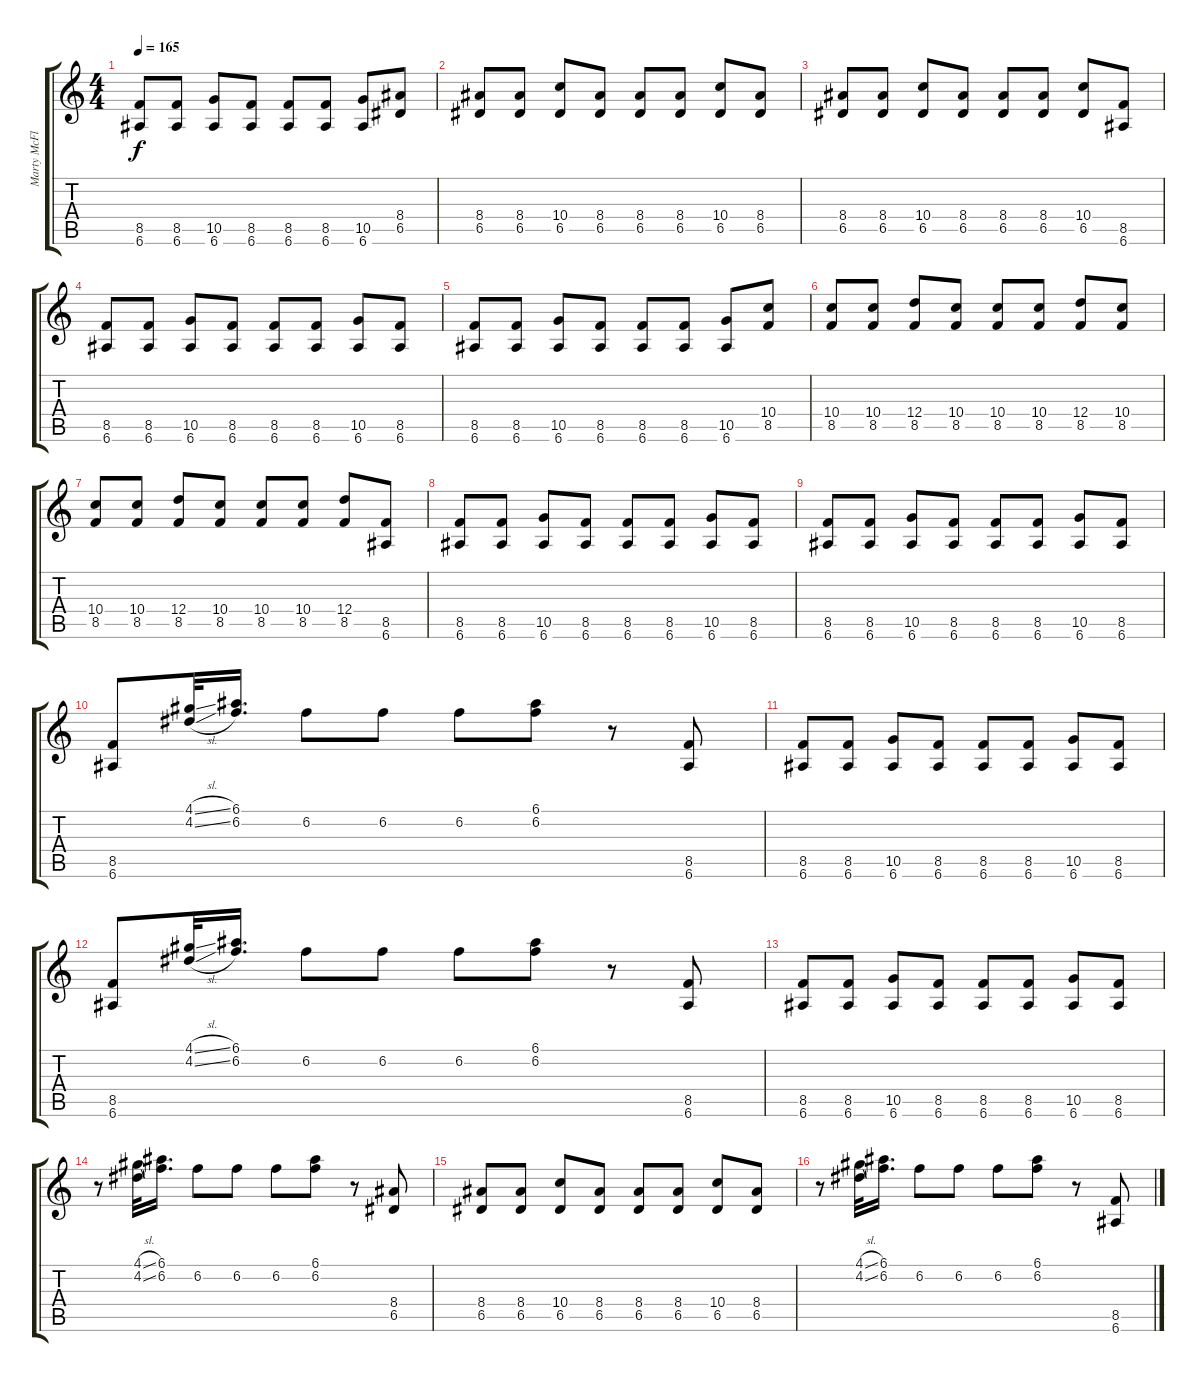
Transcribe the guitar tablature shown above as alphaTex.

\track ("Marty McFly" "Marty McFl") {instrument overdrivenguitar}
\staff {score tabs}
\tuning (E4 B3 G3 D3 A2 E2) {hide}
\ts (4 4)
\tempo 165
\clef g2
\ks c
(8.5 6.6).8{dy f} (8.5 6.6).8 (10.5 6.6).8 (8.5 6.6).8 (8.5 6.6).8 (8.5 6.6).8 (10.5 6.6).8 (8.4 6.5).8 |
(8.4 6.5).8 (8.4 6.5).8 (10.4 6.5).8 (8.4 6.5).8 (8.4 6.5).8 (8.4 6.5).8 (10.4 6.5).8 (8.4 6.5).8 |
(8.4 6.5).8 (8.4 6.5).8 (10.4 6.5).8 (8.4 6.5).8 (8.4 6.5).8 (8.4 6.5).8 (10.4 6.5).8 (8.5 6.6).8 |
(8.5 6.6).8 (8.5 6.6).8 (10.5 6.6).8 (8.5 6.6).8 (8.5 6.6).8 (8.5 6.6).8 (10.5 6.6).8 (8.5 6.6).8 |
(8.5 6.6).8 (8.5 6.6).8 (10.5 6.6).8 (8.5 6.6).8 (8.5 6.6).8 (8.5 6.6).8 (10.5 6.6).8 (10.4 8.5).8 |
(10.4 8.5).8 (10.4 8.5).8 (12.4 8.5).8 (10.4 8.5).8 (10.4 8.5).8 (10.4 8.5).8 (12.4 8.5).8 (10.4 8.5).8 |
(10.4 8.5).8 (10.4 8.5).8 (12.4 8.5).8 (10.4 8.5).8 (10.4 8.5).8 (10.4 8.5).8 (12.4 8.5).8 (8.5 6.6).8 |
(8.5 6.6).8 (8.5 6.6).8 (10.5 6.6).8 (8.5 6.6).8 (8.5 6.6).8 (8.5 6.6).8 (10.5 6.6).8 (8.5 6.6).8 |
(8.5 6.6).8 (8.5 6.6).8 (10.5 6.6).8 (8.5 6.6).8 (8.5 6.6).8 (8.5 6.6).8 (10.5 6.6).8 (8.5 6.6).8 |
(8.5 6.6).8 (4.1{sl} 4.2{sl}).32 (6.1 6.2).16{d} 6.2.8 6.2.8 6.2.8 (6.1 6.2).8 r.8 (8.5 6.6).8 |
(8.5 6.6).8 (8.5 6.6).8 (10.5 6.6).8 (8.5 6.6).8 (8.5 6.6).8 (8.5 6.6).8 (10.5 6.6).8 (8.5 6.6).8 |
(8.5 6.6).8 (4.1{sl} 4.2{sl}).32 (6.1 6.2).16{d} 6.2.8 6.2.8 6.2.8 (6.1 6.2).8 r.8 (8.5 6.6).8 |
(8.5 6.6).8 (8.5 6.6).8 (10.5 6.6).8 (8.5 6.6).8 (8.5 6.6).8 (8.5 6.6).8 (10.5 6.6).8 (8.5 6.6).8 |
r.8 (4.1{sl} 4.2{sl}).32 (6.1 6.2).16{d} 6.2.8 6.2.8 6.2.8 (6.1 6.2).8 r.8 (8.4 6.5).8 |
(8.4 6.5).8 (8.4 6.5).8 (10.4 6.5).8 (8.4 6.5).8 (8.4 6.5).8 (8.4 6.5).8 (10.4 6.5).8 (8.4 6.5).8 |
r.8 (4.1{sl} 4.2{sl}).32 (6.1 6.2).16{d} 6.2.8 6.2.8 6.2.8 (6.1 6.2).8 r.8 (8.5 6.6).8
